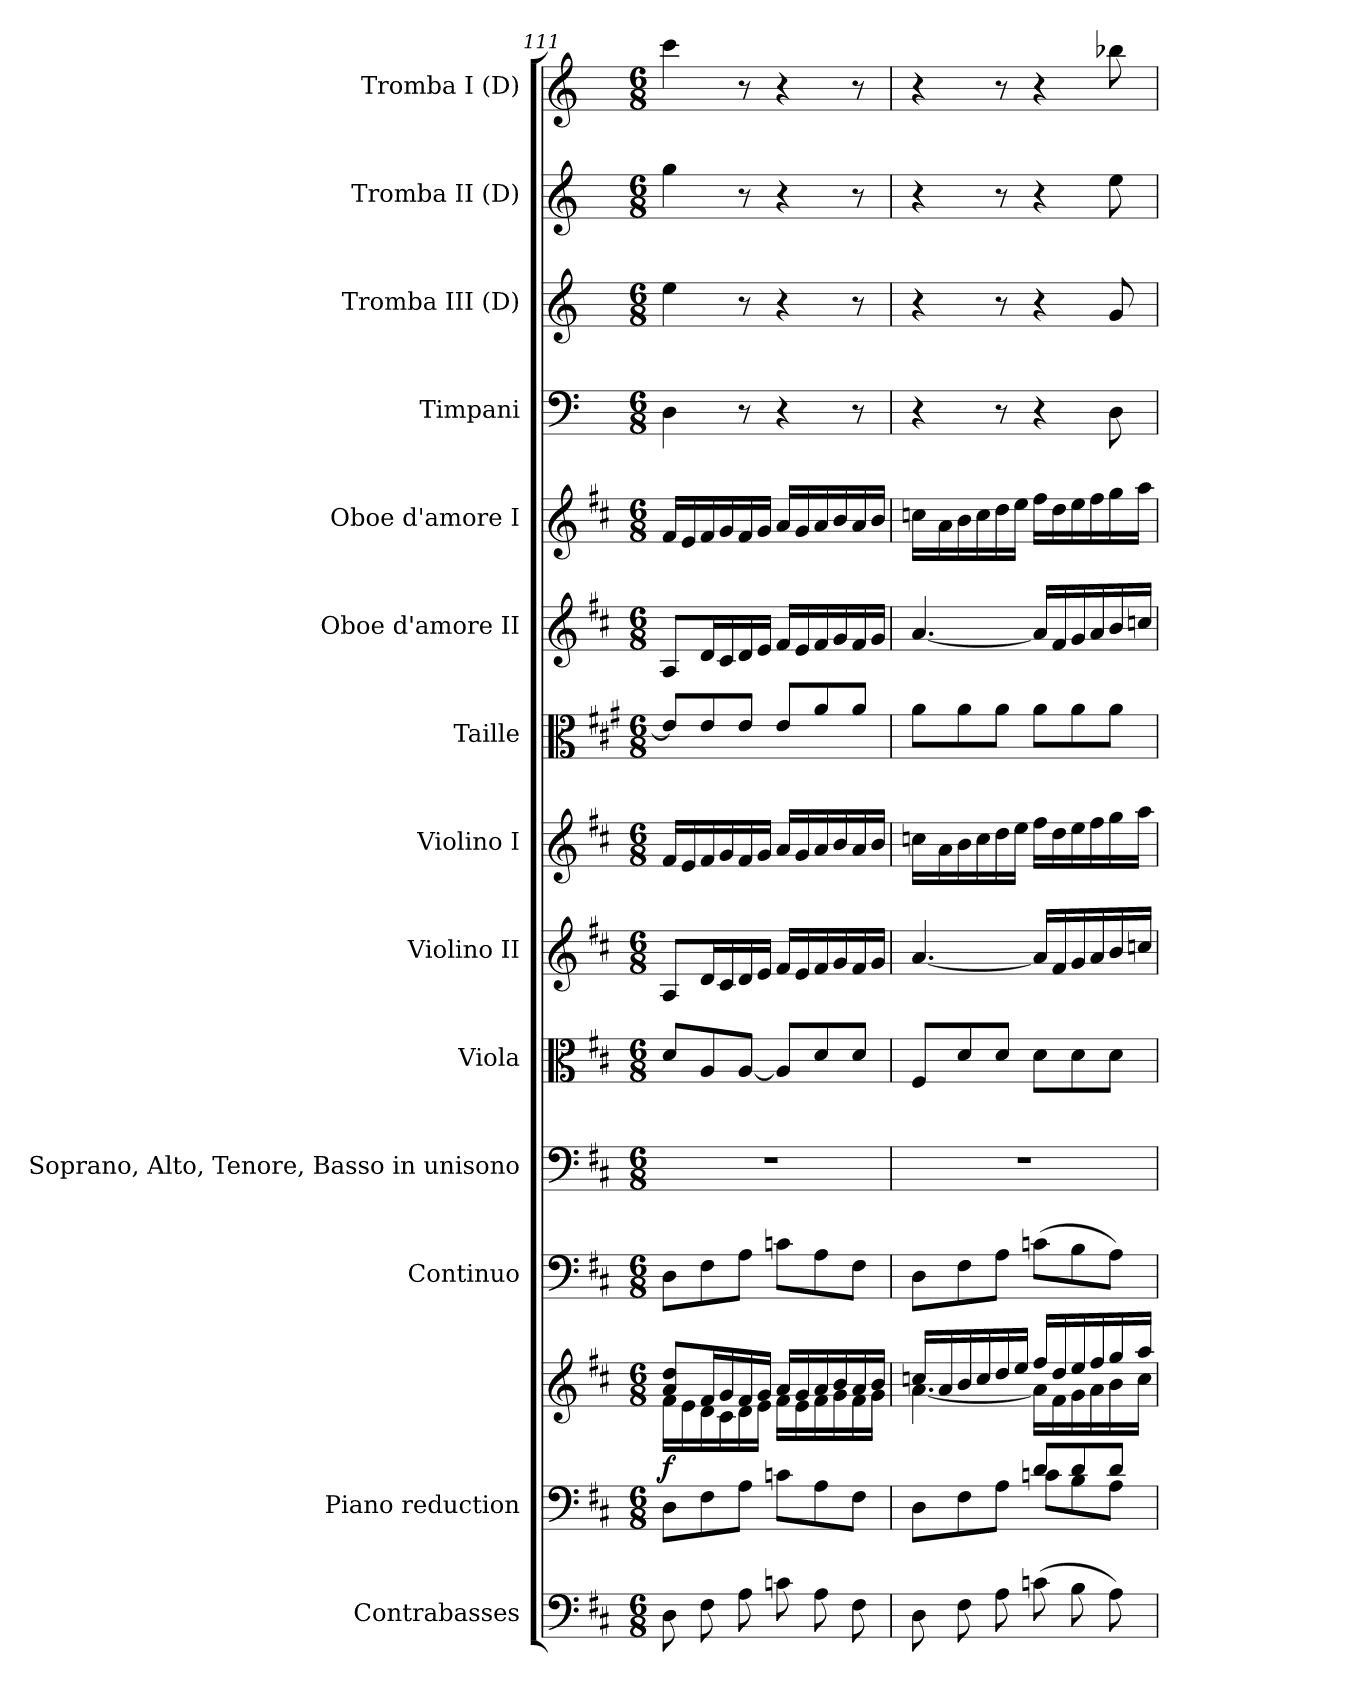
**kern	**kern	**kern	**dynam	**kern	**kern	**kern	**kern	**kern	**kern	**kern	**kern	**kern	**kern	**kern	**kern
*part14	*part13	*part13	*part13	*part12	*part11	*part10	*part9	*part8	*part7	*part6	*part5	*part4	*part3	*part2	*part1
*staff15	*staff14	*staff13	*staff13/14	*staff12	*staff11	*staff10	*staff9	*staff8	*staff7	*staff6	*staff5	*staff4	*staff3	*staff2	*staff1
*I"Contrabasses	*I"Piano reduction	*	*	*I"Continuo	*I"Soprano, Alto, Tenore, Basso in unisono	*I"Viola	*I"Violino II	*I"Violino I	*I"Taille	*I"Oboe d'amore II	*I"Oboe d'amore I	*I"Timpani	*I"Tromba III (D)	*I"Tromba II (D)	*I"Tromba I (D)
*I'Cbs.	*I'Pno	*	*	*	*	*	*	*	*	*I'Ob	*I'Ob	*I'Timp	*	*	*
!!LO:PB:g=z
*clefF4	*clefF4	*clefG2	*	*clefF4	*clefF4	*clefC3	*clefG2	*clefG2	*clefC3	*clefG2	*clefG2	*clefF4	*clefG2	*clefG2	*clefG2
*ITrd7c12	*	*	*	*	*	*	*	*	*ITrd4c7	*	*	*	*ITrd-1c-2	*ITrd-1c-2	*ITrd-1c-2
*k[f#c#]	*k[f#c#]	*k[f#c#]	*	*k[f#c#]	*k[f#c#]	*k[f#c#]	*k[f#c#]	*k[f#c#]	*k[f#c#]	*k[f#c#]	*k[f#c#]	*k[]	*k[f#c#]	*k[f#c#]	*k[f#c#]
*M6/8	*M6/8	*M6/8	*	*M6/8	*M6/8	*M6/8	*M6/8	*M6/8	*M6/8	*M6/8	*M6/8	*M6/8	*M6/8	*M6/8	*M6/8
=111	=111	=111	=111	=111	=111	=111	=111	=111	=111	=111	=111	=111	=111	=111	=111
*	*	*^	*	*	*	*	*	*	*	*	*	*	*	*	*
!	!	!	!	!LO:DY:b	!	!	!	!	!	!	!	!	!	!	!	!
8DD	8D\L	8a/ 8dd/L	16f#\LL	f	8D\L	2.r	8d/L	8A/L	16f#/LL	8A/L]	8A/L	16f#/LL	4D\	4ff#\	4aa\	4ddd\
.	.	.	16e\	.	.	.	.	.	16e/	.	.	16e/	.	.	.	.
8FF#	8F#\	16f#/L	16d\	.	8F#\	.	8A/	16d/L	16f#/	8A/	16d/L	16f#/	.	.	.	.
.	.	16g/	16c#\	.	.	.	.	16c#/	16g/	.	16c#/	16g/	.	.	.	.
8AA	8A\J	16f#/	16d\	.	8A\J	.	[8A/J	16d/	16f#/	8A/J	16d/	16f#/	8r	8r	8r	8r
.	.	16g/JJ	16e\JJ	.	.	.	.	16e/JJ	16g/JJ	.	16e/JJ	16g/JJ	.	.	.	.
8Cn	8cn\L	16a/LL	16f#\LL	.	8cn\L	.	8A/L]	16f#/LL	16a/LL	8A/L	16f#/LL	16a/LL	4r	4r	4r	4r
.	.	16g/	16e\	.	.	.	.	16e/	16g/	.	16e/	16g/	.	.	.	.
8AA	8A\	16a/	16f#\	.	8A\	.	8d/	16f#/	16a/	8d/	16f#/	16a/	.	.	.	.
.	.	16b/	16g\	.	.	.	.	16g/	16b/	.	16g/	16b/	.	.	.	.
8FF#	8F#\J	16a/	16f#\	.	8F#\J	.	8d/J	16f#/	16a/	8d/J	16f#/	16a/	8r	8r	8r	8r
.	.	16b/JJ	16g\JJ	.	.	.	.	16g/JJ	16b/JJ	.	16g/JJ	16b/JJ	.	.	.	.
=112	=112	=112	=112	=112	=112	=112	=112	=112	=112	=112	=112	=112	=112	=112	=112	=112
*	*^	*	*	*	*	*	*	*	*	*	*	*	*	*	*	*
8DD	4.ryy	8D\L	16ccn/LL	[4.a\	.	8D\L	2.r	8F#/L	[4.a/	16ccn\LL	8d\L	[4.a/	16ccn\LL	4r	4r	4r	4r
.	.	.	16a/	.	.	.	.	.	.	16a\	.	.	16a\	.	.	.	.
8FF#	.	8F#\	16b/	.	.	8F#\	.	8d/	.	16b\	8d\	.	16b\	.	.	.	.
.	.	.	16cc/	.	.	.	.	.	.	16cc\	.	.	16cc\	.	.	.	.
8AA	.	8A\J	16dd/	.	.	8A\J	.	8d/J	.	16dd\	8d\J	.	16dd\	8r	8r	8r	8r
.	.	.	16ee/JJ	.	.	.	.	.	.	16ee\JJ	.	.	16ee\JJ	.	.	.	.
(8Cn	8d/L	8cn\L	16ff#/LL	16a\LL]	.	(8cn\L	.	8d\L	16a/LL]	16ff#\LL	8d\L	16a/LL]	16ff#\LL	4r	4r	4r	4r
.	.	.	16dd/	16f#\	.	.	.	.	16f#/	16dd\	.	16f#/	16dd\	.	.	.	.
8BB	8d/	8B\	16ee/	16g\	.	8B\	.	8d\	16g/	16ee\	8d\	16g/	16ee\	.	.	.	.
.	.	.	16ff#/	16a\	.	.	.	.	16a/	16ff#\	.	16a/	16ff#\	.	.	.	.
8AA)	8d/J	8A\J	16gg/	16b\	.	8A\J)	.	8d\J	16b/	16gg\	8d\J	16b/	16gg\	8D\	8a/	8ff#\	8cccn\
.	.	.	16aa/JJ	16cc\JJ	.	.	.	.	16ccn/JJ	16aa\JJ	.	16ccn/JJ	16aa\JJ	.	.	.	.
*	*v	*v	*	*	*	*	*	*	*	*	*	*	*	*	*	*	*
*	*	*v	*v	*	*	*	*	*	*	*	*	*	*	*	*	*
=	=	=	=	=	=	=	=	=	=	=	=	=	=	=	=
*-	*-	*-	*-	*-	*-	*-	*-	*-	*-	*-	*-	*-	*-	*-	*-
